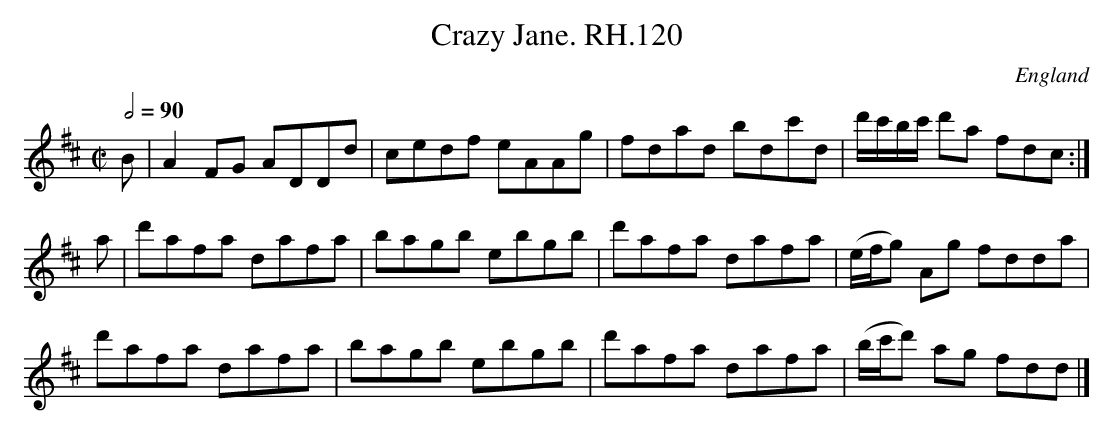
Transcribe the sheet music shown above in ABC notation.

X:1
T:Crazy Jane. RH.120
O:England
M:C|
L:1/8
Q:1/2=90
K:D major
B|A2FG ADDd|cedf eAAg|fdad bdc'd|d'/c'/b/c'/ d'a fdc:|!
a|d'afa dafa|bagb ebgb|d'afa dafa|(e/f/g) Ag fdda|!
d'afa dafa|bagb ebgb|d'afa dafa|(b/c'/d') ag fdd|]
